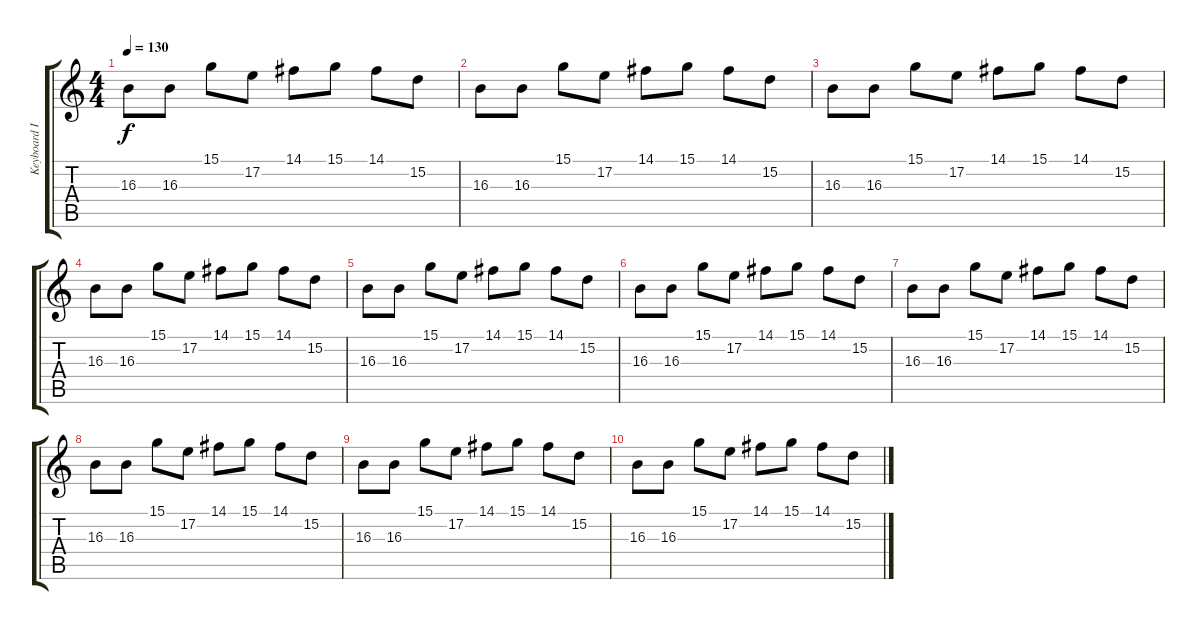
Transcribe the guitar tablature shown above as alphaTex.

\track ("Keyboard II" "Keyboard I") {instrument acousticgrandpiano}
\staff {score tabs}
\tuning (E4 B3 G3 D3 A2 E2) {hide}
\ts (4 4)
\tempo 130
\clef g2
\ks c
16.3.8{dy f} 16.3.8 15.1.8 17.2.8 14.1.8 15.1.8 14.1.8 15.2.8 |
16.3.8 16.3.8 15.1.8 17.2.8 14.1.8 15.1.8 14.1.8 15.2.8 |
16.3.8 16.3.8 15.1.8 17.2.8 14.1.8 15.1.8 14.1.8 15.2.8 |
16.3.8 16.3.8 15.1.8 17.2.8 14.1.8 15.1.8 14.1.8 15.2.8 |
16.3.8 16.3.8 15.1.8 17.2.8 14.1.8 15.1.8 14.1.8 15.2.8 |
16.3.8 16.3.8 15.1.8 17.2.8 14.1.8 15.1.8 14.1.8 15.2.8 |
16.3.8 16.3.8 15.1.8 17.2.8 14.1.8 15.1.8 14.1.8 15.2.8 |
16.3.8 16.3.8 15.1.8 17.2.8 14.1.8 15.1.8 14.1.8 15.2.8 |
16.3.8 16.3.8 15.1.8 17.2.8 14.1.8 15.1.8 14.1.8 15.2.8 |
16.3.8 16.3.8 15.1.8 17.2.8 14.1.8 15.1.8 14.1.8 15.2.8
